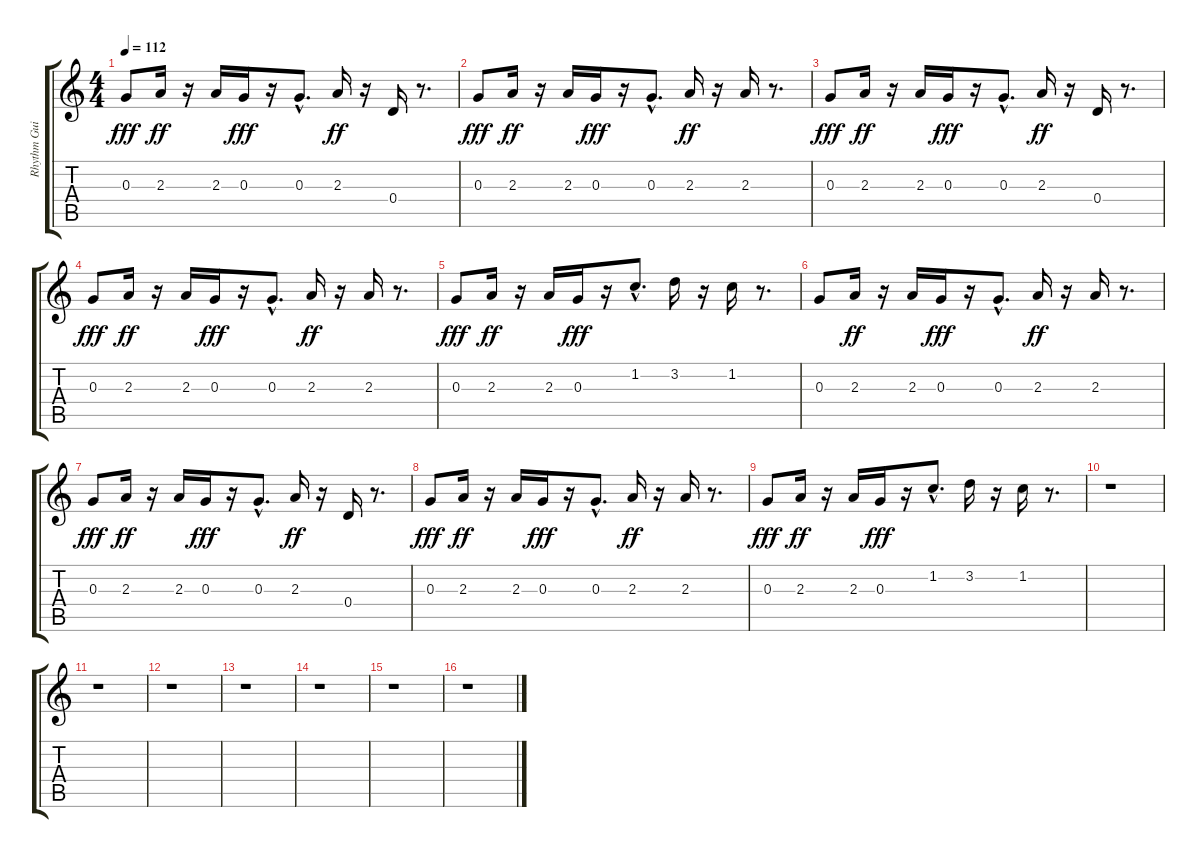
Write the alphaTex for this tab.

\track ("Rhythm Guitar" "Rhythm Gui") {instrument electricguitarclean}
\staff {score tabs}
\tuning (E4 B3 G3 D3 A2 E2) {hide}
\ts (4 4)
\tempo 112
\clef g2
\ks c
0.3.8{dy fff} 2.3.16{dy ff} r.16 2.3.16 0.3.16{dy fff} r.16 0.3{hac}.8{d} 2.3.16{dy ff} r.16 0.4.16 r.8{d} |
0.3.8{dy fff} 2.3.16{dy ff} r.16 2.3.16 0.3.16{dy fff} r.16 0.3{hac}.8{d} 2.3.16{dy ff} r.16 2.3.16 r.8{d} |
0.3.8{dy fff} 2.3.16{dy ff} r.16 2.3.16 0.3.16{dy fff} r.16 0.3{hac}.8{d} 2.3.16{dy ff} r.16 0.4.16 r.8{d} |
0.3.8{dy fff} 2.3.16{dy ff} r.16 2.3.16 0.3.16{dy fff} r.16 0.3{hac}.8{d} 2.3.16{dy ff} r.16 2.3.16 r.8{d} |
0.3.8{dy fff} 2.3.16{dy ff} r.16 2.3.16 0.3.16{dy fff} r.16 1.2{hac}.8{d} 3.2.16 r.16 1.2.16 r.8{d} |
0.3.8 2.3.16{dy ff} r.16 2.3.16 0.3.16{dy fff} r.16 0.3{hac}.8{d} 2.3.16{dy ff} r.16 2.3.16 r.8{d} |
0.3.8{dy fff} 2.3.16{dy ff} r.16 2.3.16 0.3.16{dy fff} r.16 0.3{hac}.8{d} 2.3.16{dy ff} r.16 0.4.16 r.8{d} |
0.3.8{dy fff} 2.3.16{dy ff} r.16 2.3.16 0.3.16{dy fff} r.16 0.3{hac}.8{d} 2.3.16{dy ff} r.16 2.3.16 r.8{d} |
0.3.8{dy fff} 2.3.16{dy ff} r.16 2.3.16 0.3.16{dy fff} r.16 1.2{hac}.8{d} 3.2.16 r.16 1.2.16 r.8{d} |
r.1 |
r.1 |
r.1 |
r.1 |
r.1 |
r.1 |
r.1
